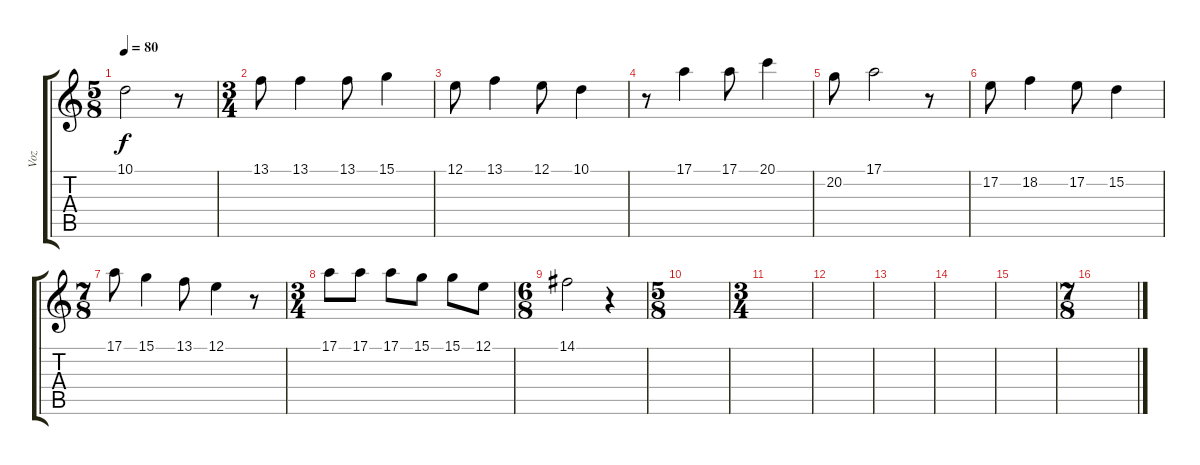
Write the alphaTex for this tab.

\track ("Voz" "Voz") {instrument bassoon}
\staff {score tabs}
\tuning (E4 B3 G3 D3 A2 E2) {hide}
\ts (5 8)
\tempo 80
\clef g2
\ks c
10.1.2{dy f} r.8 |
\ts (3 4)
13.1.8 13.1.4 13.1.8 15.1.4 |
12.1.8 13.1.4 12.1.8 10.1.4 |
r.8 17.1.4 17.1.8 20.1.4 |
20.2.8 17.1.2 r.8 |
17.2.8 18.2.4 17.2.8 15.2.4 |
\ts (7 8)
17.1.8 15.1.4 13.1.8 12.1.4 r.8 |
\ts (3 4)
17.1.8 17.1.8 17.1.8 15.1.8 15.1.8 12.1.8 |
\ts (6 8)
14.1.2 r.4 |
\ts (5 8)
|
\ts (3 4)
|
|
|
|
|
\ts (7 8)
